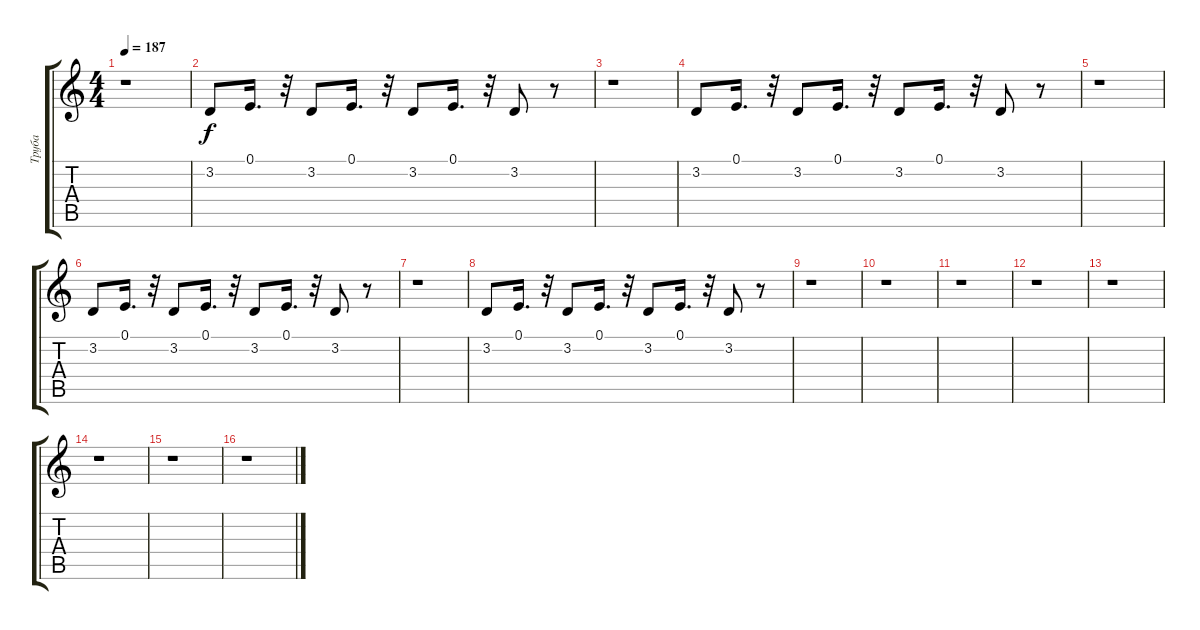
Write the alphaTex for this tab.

\track ("Труба" "Труба") {instrument trumpet}
\staff {score tabs}
\tuning (E4 B3 G3 D3 A2 E2) {hide}
\ts (4 4)
\tempo 187
\clef g2
\ks c
r.1{dy f} |
3.2.8 0.1.16{d} r.32 3.2.8 0.1.16{d} r.32 3.2.8 0.1.16{d} r.32 3.2.8 r.8 |
r.1 |
3.2.8 0.1.16{d} r.32 3.2.8 0.1.16{d} r.32 3.2.8 0.1.16{d} r.32 3.2.8 r.8 |
r.1 |
3.2.8 0.1.16{d} r.32 3.2.8 0.1.16{d} r.32 3.2.8 0.1.16{d} r.32 3.2.8 r.8 |
r.1 |
3.2.8 0.1.16{d} r.32 3.2.8 0.1.16{d} r.32 3.2.8 0.1.16{d} r.32 3.2.8 r.8 |
r.1 |
r.1 |
r.1 |
r.1 |
r.1 |
r.1 |
r.1 |
r.1
